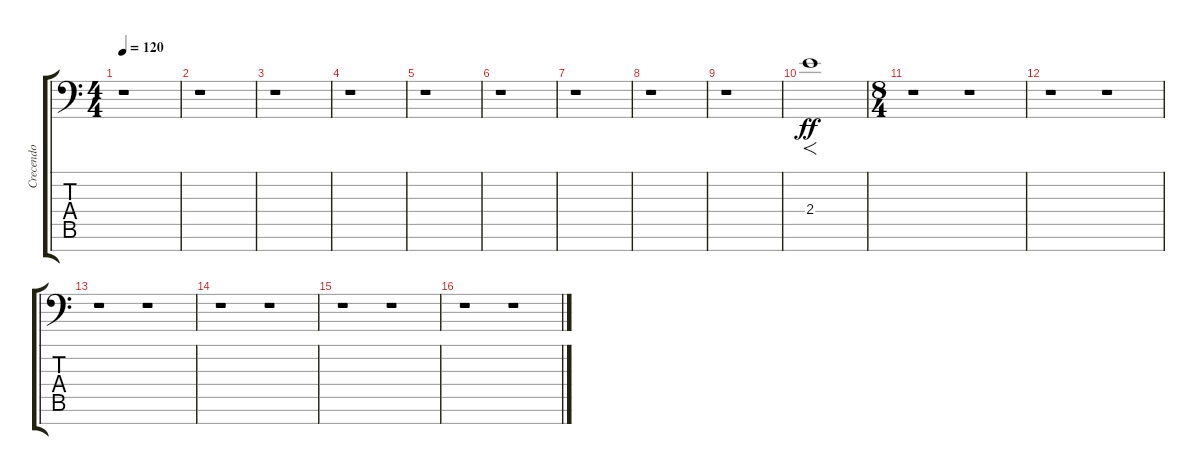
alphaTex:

\track ("Crecendo" "Crecendo") {instrument distortionguitar}
\staff {score tabs}
\tuning (E4 B3 G3 D3 A2 E2 C-1) {hide}
\ts (4 4)
\tempo 120
\clef f4
\ks c
r.1{dy ff} |
r.1 |
r.1 |
r.1 |
r.1 |
r.1 |
r.1 |
r.1 |
r.1 |
2.4.1{f} |
\ts (8 4)
r.1 r.1 |
r.1 r.1 |
r.1 r.1 |
r.1 r.1 |
r.1 r.1 |
r.1 r.1
